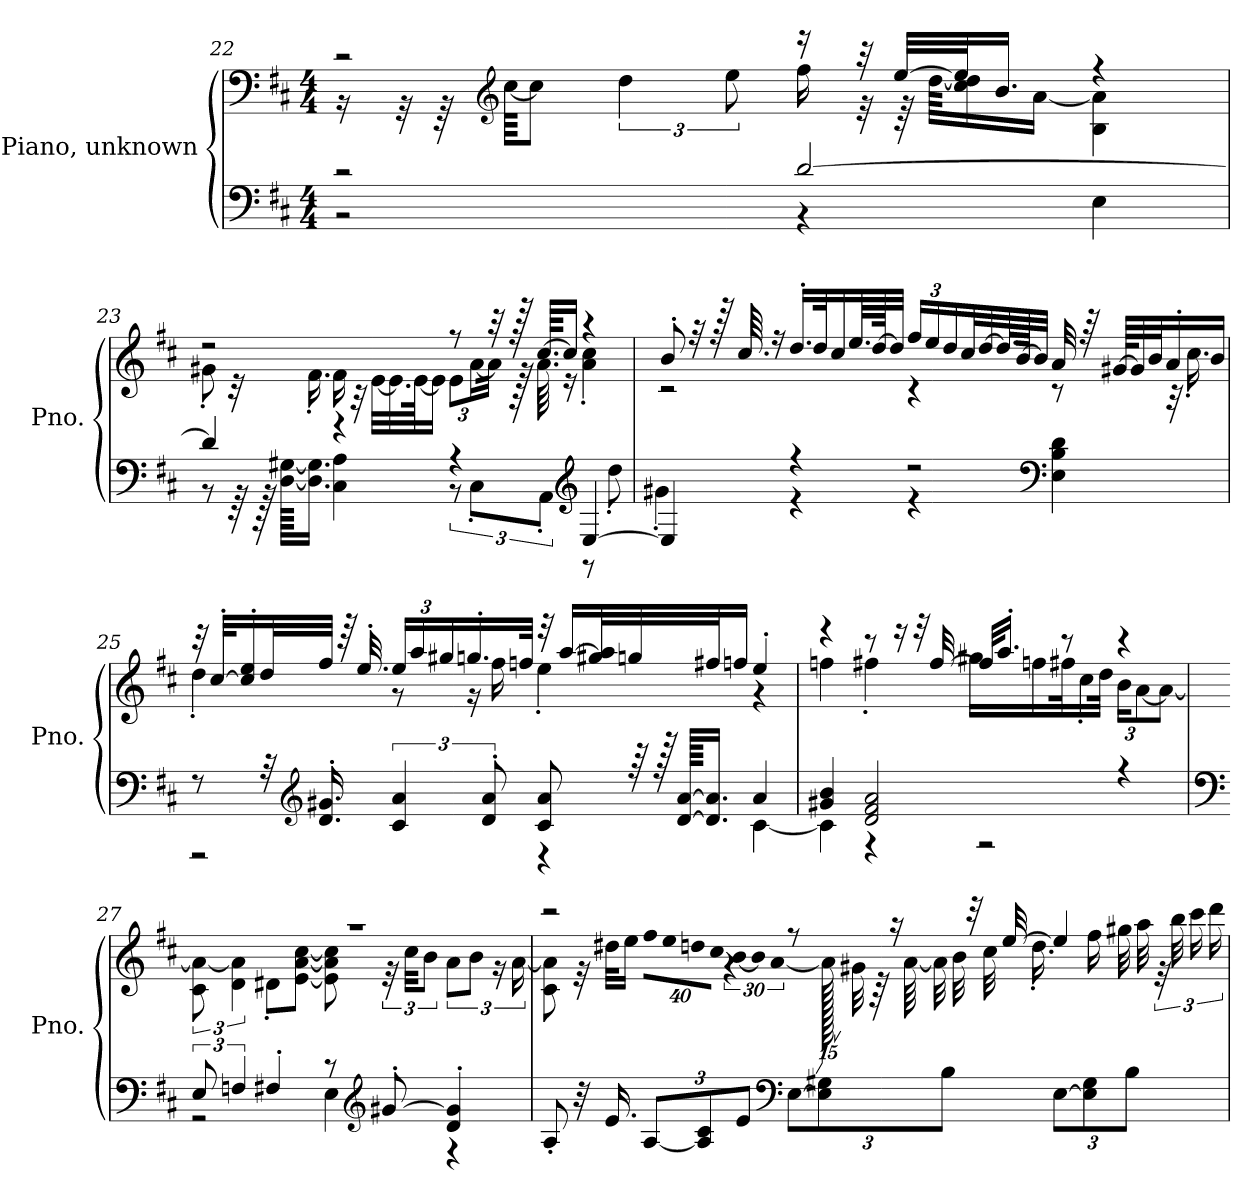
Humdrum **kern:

**kern	**kern
*part1	*part1
*staff2	*staff1
*I"Piano, unknown	*
*I'Pno.	*
!!LO:LB:g=z
*clefF4	*clefF4
*k[f#c#]	*k[f#c#]
*M4/4	*M4/4
=22	=22
*^	*^
2r	2r	2r	16r
.	.	.	32r
.	.	.	64r
*	*	*clefG2	*
.	.	.	[64cc#\KKKL
.	.	.	8cc#\J]
.	.	.	6dd\
.	.	.	12ee\
[2d/	4r	16r	16ff#\
.	.	32r	32r
.	.	[32ee/LLL	64r
.	.	.	[64dd\KKLL
.	.	32ee/J]	16cc#\ 16dd\]
.	.	16.b/JJ	.
.	.	.	[16a\JJ
.	4E\	4r	4B\ 4a\]
!!LO:LB:g=z	!!
=23	=23	=23	=23
4d/]	8r	2r	8g#X'\
.	64r	.	32r
.	128r	.	.
.	[128D\ [128G#X\KKKLL	.	.
.	16.D\] 16.G#\]JJ	.	16.f#'\
4r	4C#\ 4A\	.	16f#\
.	.	.	32r
.	.	.	[32e\LLL
.	.	.	32.e\]
.	.	.	[64e\JK
.	.	.	16e\JJ]
*	*	*	*Xbrackettup
4r	12r	8r	12e\L
.	12C#'\L	.	[24a\L
.	.	32r	32a\JJk]
.	.	128r	128r
.	.	[64.cc#/KKLL	64.a\
.	12AA'\J	.	.
.	.	16cc#/JJ]	16r
*clefG2	*	*	*
[4E/	8r	4r	4a\' 4cc#\'
.	8dd'\	.	.
!!LO:LB:g=z	!!
=24	=24	=24	=24
4E/]	4g#X'\	8b'/	2r
.	.	32r	.
.	.	128r	.
.	.	64.cc#/	.
.	.	16r	.
4r	4r	16.dd'/LL	.
.	.	32dd/K	.
.	.	16cc#/	.
.	.	64.ee/LL	.
.	.	[128dd/JK	.
.	.	32dd/JJJ]	.
2r	4r	24ff#/LL	4r
.	.	24ee/	.
.	.	24dd/	.
.	.	32cc#/L	.
.	.	[32dd/	.
.	.	64.dd/L]	.
.	.	[128b/JK	.
.	.	32b/JJJ]	.
*clefF4	*	*	*
.	4E\ 4B\ 4d\	32a/	8r
.	.	64r	.
.	.	[64g#X/KLLL	.
.	.	32g#/]	.
.	.	32b/J	.
.	.	16a'/	32r
.	.	.	16.cc#'\
.	.	16b/JJ	.
!!LO:PB:g=z	!!
=25	=25	=25	=25
8r	2r	32r	4dd'\
.	.	[32cc#'/KLL	.
.	.	16cc#/]' 16ee/'	.
32r	.	32dd/L	.
*clefG2	*	*	*
16.d/' 16.g#X/'	.	32ff#/JJJ	.
.	.	64r	.
.	.	32.ee'/	.
6c#/ 6a/	.	24ee/LL	8r
.	.	24aa/	.
.	.	24gg#X/	.
.	.	16.ggn'/	16r
12d/' 12a/'	.	.	.
.	.	.	16ff#\
.	.	32ffn/JJk	.
8c#/ 8a/	4r	32r	4ee'\
.	.	[16aa/LL	.
.	.	32gg#X/ 32aa/]L	.
64r	.	32ggn/	.
128r	.	.	.
[128d/ [128a/KKKLL	.	.	.
16.d/] 16.a/]JJ	.	32ff#X/J	.
.	.	16ffn/JJ	.
4a/	[4c#\	4ee'/	4r
!!LO:LB:g=z	!!
=26	=26	=26	=26
4g#X/ 4b/	4c#\]	4r	4ffn\
2d/ 2f#/ 2a/	4r	8r	4ff#X'\
.	.	16r	.
.	.	32r	.
.	.	[32ff#/	.
.	2r	32ff#/KLL]	16gg#X\LL
.	.	16.aa'/JJ	.
.	.	.	16ffn\
.	.	8r	32ff#X\K
.	.	.	16cc#'\
.	.	.	32dd\JJk
4r	.	4r	24b\KL
.	.	.	[12a\
.	.	.	8a\J_
=27	=27	=27	=27
*clefF4	*	*	*
*	*	*	*brackettup
12E/	2r	1r	12c#\ 12a\_
6Fn/	.	.	6d\ 6a\]
4F#X'/	.	.	8d#X'\L
.	.	.	[8e\ [8a\ [8cc#\J
8r	4E\	.	8e\] 8a\] 8cc#\]
*clefG2	*	*	*
[8g#X'/	.	.	48r
.	.	.	48cc#\KKL
.	.	.	12b\J
4d/' 4g#/]'	4r	.	12a\L
.	.	.	12b\J
.	.	.	24r
.	.	.	[24a\
*v	*v	*	*
!!LO:LB:g=z	!!
=28	=28	=28
8A'/	2r	8c#\ 8a\]
32r	.	32r
16.e/	.	32dd#X\KLL
.	.	16ee\JJ
*Xbrackettup	*	*
!	!	!LO:N:vis=32
[12A/L	.	640%23ff#\LLL
!	!	!LO:N:vis=32
.	.	640%23ee\
!	!	!LO:N:vis=32
.	.	640%23ddn\
12A/] 12c#/	.	.
!	!	!LO:N:vis=32
.	.	640%23cc#\JJJ
!	!	!LO:N:vis=64
.	.	960%17r
!	!	!LO:N:vis=64
.	.	[960%17b\LLLL
12e/J	.	.
!	!	!LO:N:vis=64
.	.	960%17b\J]
.	.	[320%17a\JJ
*clefF4	*	*
[12E\L	8r	1920a\]
.	.	32g#X\
.	.	64r
.	.	[64a\KLLL
.	.	32a\]
12E\] 12G#X\	.	.
.	.	32b\
.	16r	.
.	.	32cc#\J
.	.	16.dd'\JJ
12B\J	.	.
.	32r	.
.	[32ee/	.
[12E\L	4ee/]	.
.	.	16ff#\LL
.	.	32gg#X\L
12E\] 12G#\	.	.
.	.	32aa\JJJ
.	.	48r
.	.	48bb\KLL
12B\J	.	.
.	.	24ccc#\
.	.	24ddd\JJ
1920ryy	1920ryy	.
*	*v	*v
=	=
*-	*-
